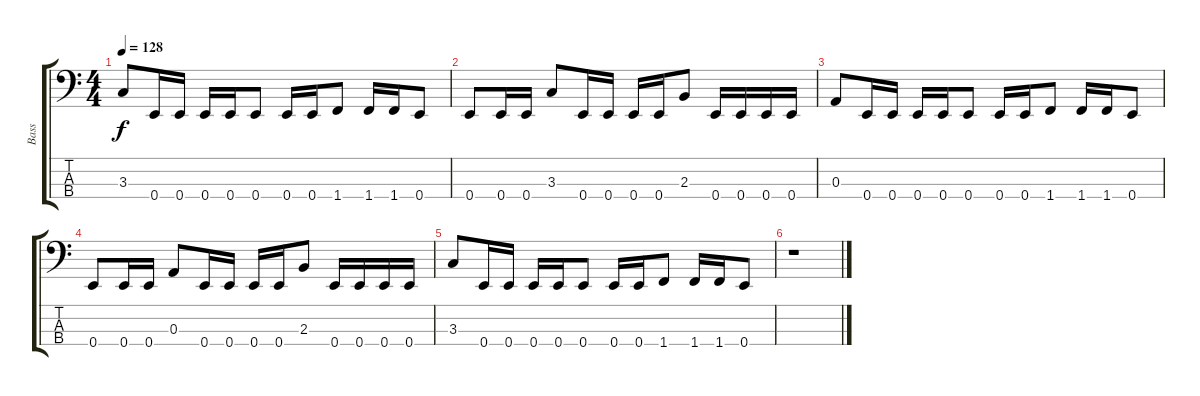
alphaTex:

\track ("Bass" "Bass") {instrument electricbassfinger}
\staff {score tabs}
\tuning (G2 D2 A1 E1) {hide}
\ts (4 4)
\tempo 128
\clef f4
\ks c
3.3.8{dy f} 0.4.16 0.4.16 0.4.16 0.4.16 0.4.8 0.4.16 0.4.16 1.4.8 1.4.16 1.4.16 0.4.8 |
0.4.8 0.4.16 0.4.16 3.3.8 0.4.16 0.4.16 0.4.16 0.4.16 2.3.8 0.4.16 0.4.16 0.4.16 0.4.16 |
0.3.8 0.4.16 0.4.16 0.4.16 0.4.16 0.4.8 0.4.16 0.4.16 1.4.8 1.4.16 1.4.16 0.4.8 |
0.4.8 0.4.16 0.4.16 0.3.8 0.4.16 0.4.16 0.4.16 0.4.16 2.3.8 0.4.16 0.4.16 0.4.16 0.4.16 |
3.3.8 0.4.16 0.4.16 0.4.16 0.4.16 0.4.8 0.4.16 0.4.16 1.4.8 1.4.16 1.4.16 0.4.8 |
r.1
